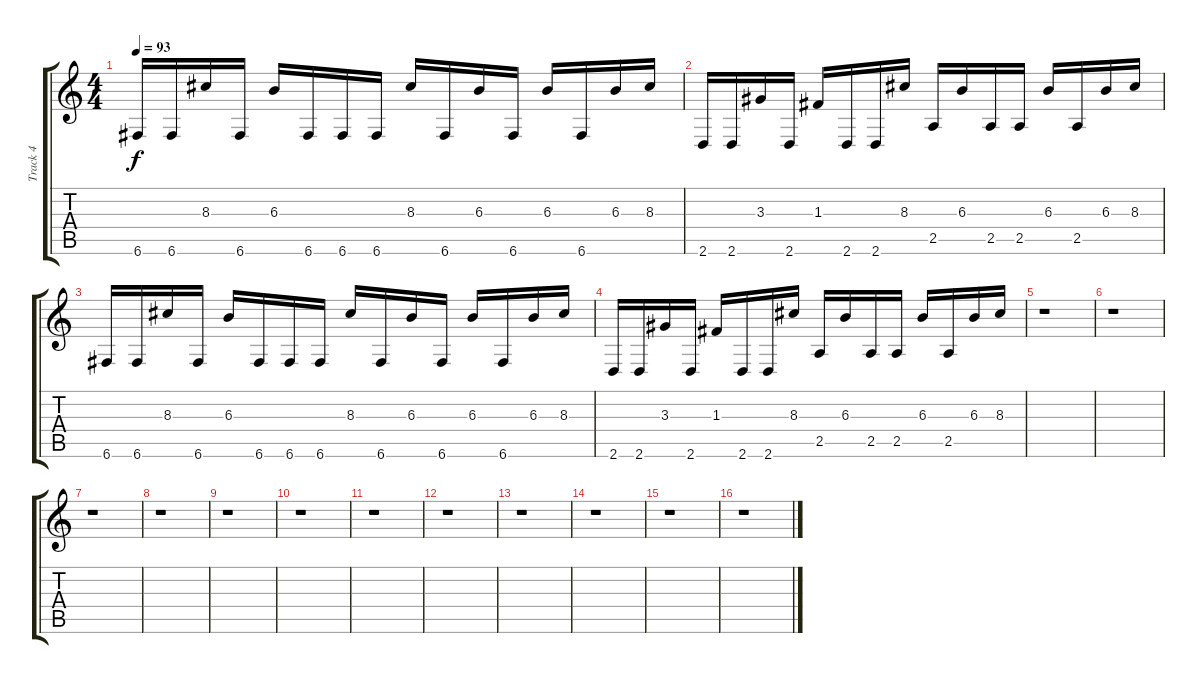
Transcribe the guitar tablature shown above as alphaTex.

\track ("Track 4" "Track 4") {instrument distortionguitar}
\staff {score tabs}
\tuning (D4 A3 F3 C3 G2 C2) {hide}
\ts (4 4)
\tempo 93
\clef g2
\ks c
6.6.16{dy f} 6.6.16 8.3.16 6.6.16 6.3.16 6.6.16 6.6.16 6.6.16 8.3.16 6.6.16 6.3.16 6.6.16 6.3.16 6.6.16 6.3.16 8.3.16 |
2.6.16 2.6.16 3.3.16 2.6.16 1.3.16 2.6.16 2.6.16 8.3.16 2.5.16 6.3.16 2.5.16 2.5.16 6.3.16 2.5.16 6.3.16 8.3.16 |
6.6.16 6.6.16 8.3.16 6.6.16 6.3.16 6.6.16 6.6.16 6.6.16 8.3.16 6.6.16 6.3.16 6.6.16 6.3.16 6.6.16 6.3.16 8.3.16 |
2.6.16 2.6.16 3.3.16 2.6.16 1.3.16 2.6.16 2.6.16 8.3.16 2.5.16 6.3.16 2.5.16 2.5.16 6.3.16 2.5.16 6.3.16 8.3.16 |
r.1 |
r.1 |
r.1 |
r.1 |
r.1 |
r.1 |
r.1 |
r.1 |
r.1 |
r.1 |
r.1 |
r.1
